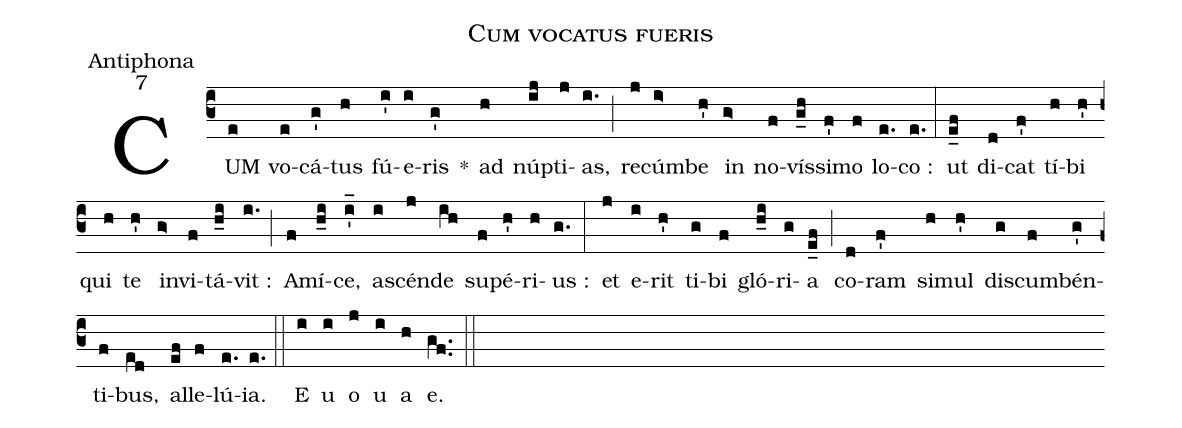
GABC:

name:Cum vocatus fueris;
office-part:Antiphona;
mode:7;
%%
(c3) CUM(e) vo(e)cá(g')tus(h) fú(i')e(i)ris(g') *() ad(h) núp(ij)ti(j)as,(i.) (;) re(j)cúm(i>)be(h') in(g>) no(f)vís(g_h)si(f')mo(f) lo(e.)co :(e.) (:) ut(e_f) di(d)cat(f') tí(h)bi(h') qui(h) te(h') in(g>)vi(f)tá(h_i)vit :(i.) (;) A(f)mí(h_i)ce,(i_') a(i)scén(j)de(ih) su(f)pé(h')ri(h)us :(g.) (:) et(j) e(i)rit(h') ti(g)bi(f) gló(h_i)ri(g)a(e_f) (;) co(d)ram(f') si(h)mul(h') di(g)scum(f)bén(g')ti(f)bus,(ed) al(ef)le(f)lú(e.)ia.(e.) (::) E(i) u(i) o(j) u(i) a(h) e.(gf..) (::)
